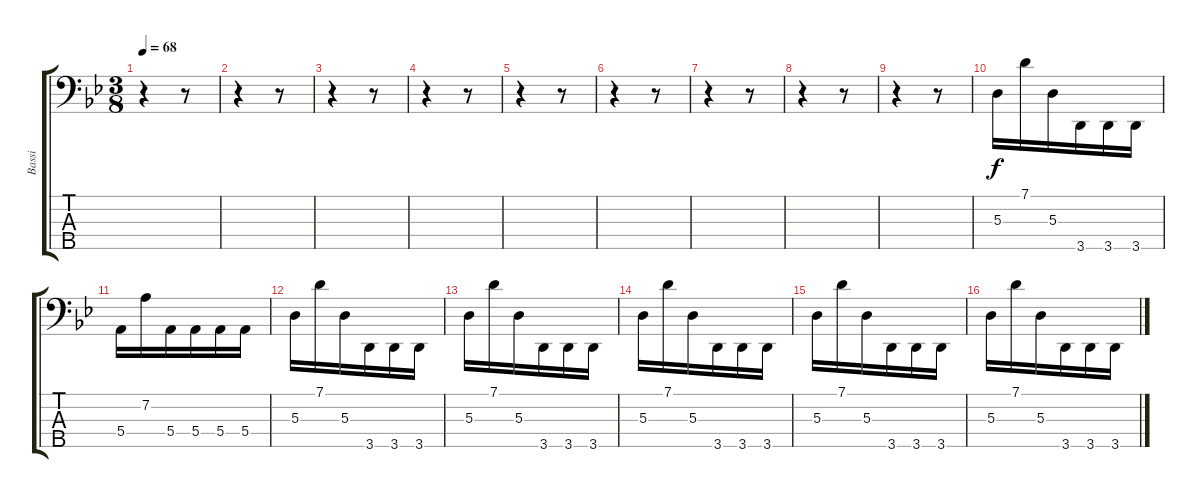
\track ("Bassi" "Bassi") {instrument contrabass}
\staff {score tabs}
\tuning (G2 D2 A1 E1 B0) {hide}
\ts (3 8)
\tempo 68
\clef f4
\ks bb
r.4{dy p} r.8 |
r.4 r.8 |
r.4 r.8 |
r.4 r.8 |
r.4 r.8 |
r.4 r.8 |
r.4 r.8 |
r.4 r.8 |
r.4 r.8 |
5.3.16{dy f} 7.1.16 5.3.16 3.5.16 3.5.16 3.5.16 |
5.4.16 7.2.16 5.4.16 5.4.16 5.4.16 5.4.16 |
5.3.16 7.1.16 5.3.16 3.5.16 3.5.16 3.5.16 |
5.3.16 7.1.16 5.3.16 3.5.16 3.5.16 3.5.16 |
5.3.16 7.1.16 5.3.16 3.5.16 3.5.16 3.5.16 |
5.3.16 7.1.16 5.3.16 3.5.16 3.5.16 3.5.16 |
5.3.16 7.1.16 5.3.16 3.5.16 3.5.16 3.5.16
